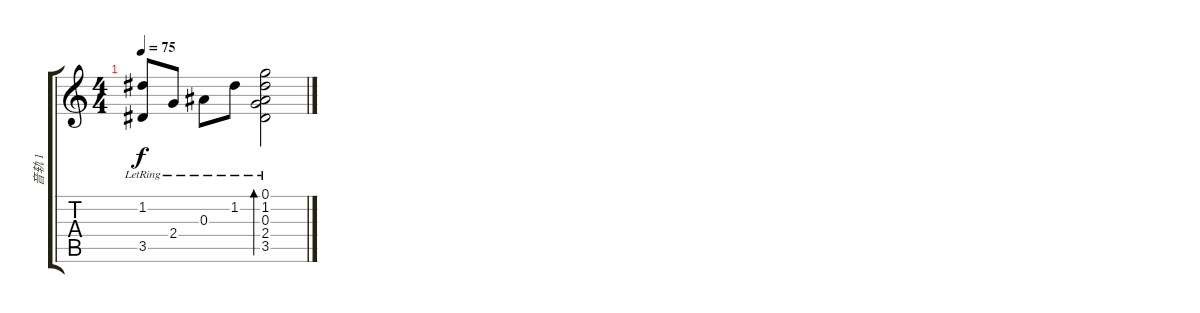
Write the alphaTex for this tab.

\track ("音轨 1" "音轨 1") {instrument acousticguitarsteel}
\staff {score tabs}
\tuning (G4 D4 Bb3 F3 C3 G2) {hide}
\ts (4 4)
\tempo 75
\clef g2
\ks c
(1.2{lr} 3.5{lr}).8{dy f} 2.4{lr}.8 0.3{lr}.8 1.2{lr}.8 (0.1{lr} 1.2{lr} 0.3{lr} 2.4{lr} 3.5{lr}).2{bd 480}
